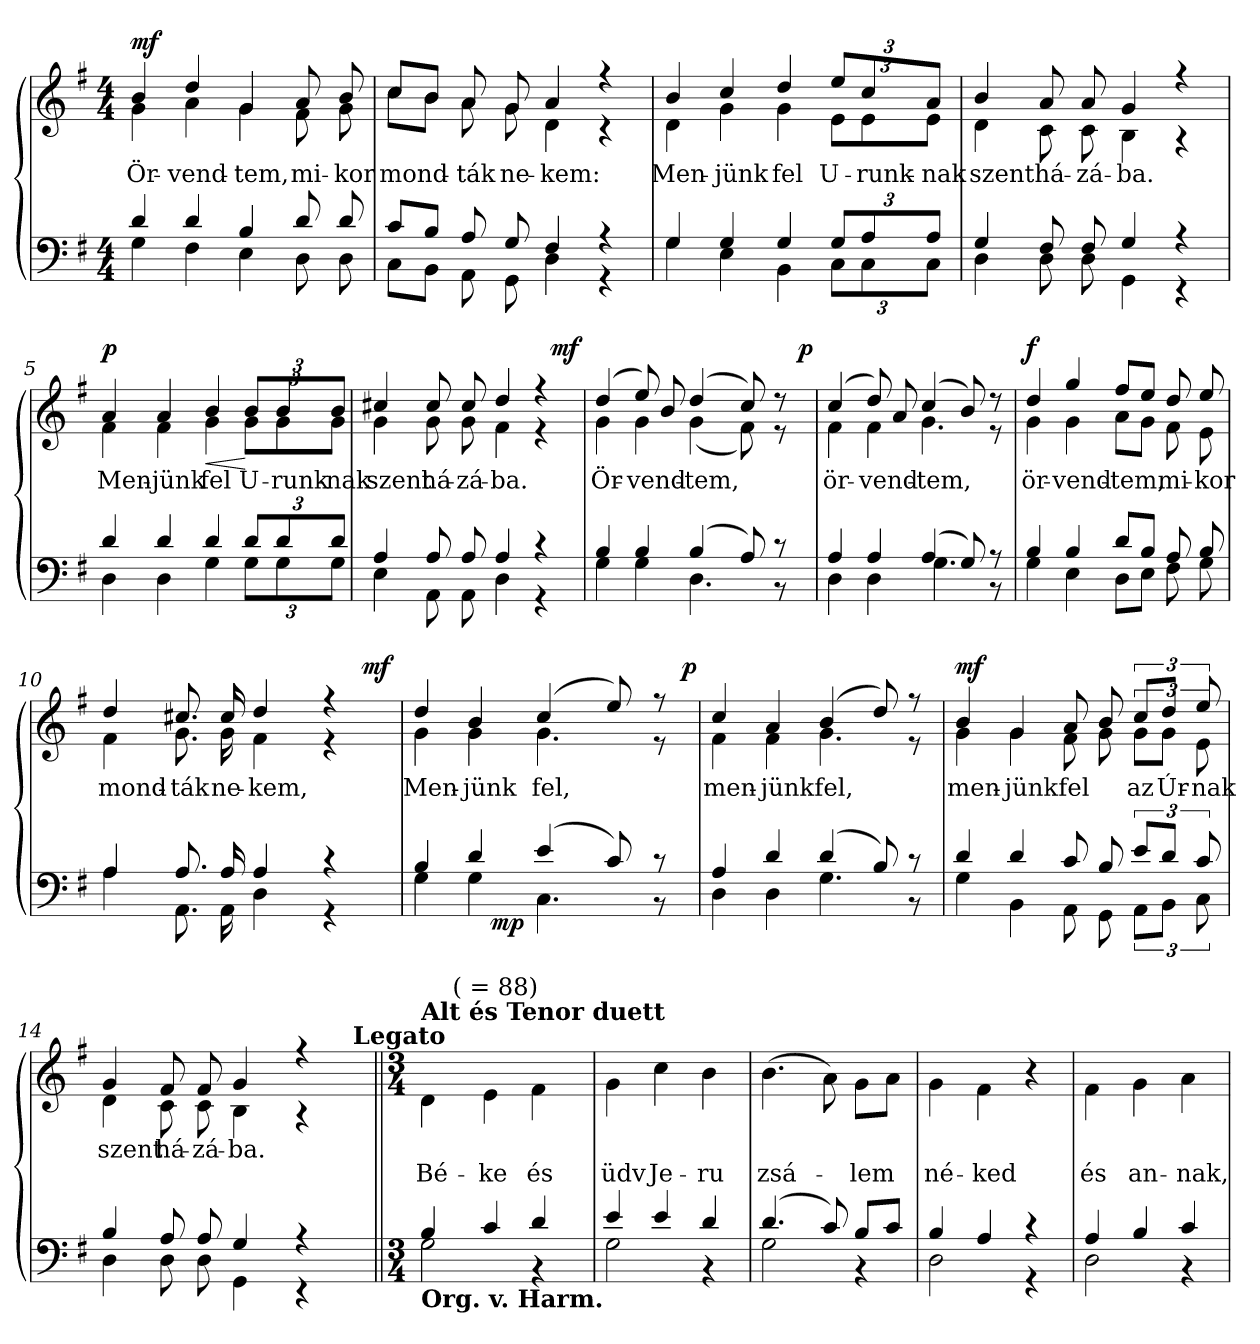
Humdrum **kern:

**kern	**dynam	**kern	**text	**text	**dynam
*part2	*part2	*part1	*part1	*part1	*part1
*staff2	*staff2	*staff1	*staff1	*staff1	*staff1
*clefF4	*	*clefG2	*	*	*
*k[f#]	*	*k[f#]	*	*	*
*e:	*	*e:	*	*	*
*M4/4	*	*M4/4	*	*	*
=1	=1	=1	=1	=1	=1
*^	*	*	*	*	*
!	!	!	!LO:TX:a:B:t=Jubiloso	!	!	!
!	!	!	!LO:TX:a:t=(    = 104)	!	!	!
!	!	!	!	!LO:LY:b	!	!LO:DY:b
*	*	*	*^	*	*	*
4d/	4G\	.	4b/	4g\	Ör-	.	mf
!	!	!	!	!	!LO:LY:b	!	!
4d/	4F#\	.	4dd/	4a\	-vend-	.	.
!	!	!	!	!	!LO:LY:b	!	!
4B/	4E\	.	4g/	4g\	-tem,	.	.
!	!	!	!	!	!LO:LY:b	!	!
8d/	8D\	.	8a/	8f#\	mi-	.	.
!	!	!	!	!	!LO:LY:b	!	!
8d/	8D\	.	8b/	8g\	-kor	.	.
=2	=2	=2	=2	=2	=2	=2	=2
!	!	!	!	!	!LO:LY:b	!	!
8c/L	8C\L	.	8cc/L	8cc\L	mond-	.	.
8B/J	8BB\J	.	8b/J	8b\J	.	.	.
!	!	!	!	!	!LO:LY:b	!	!
8A/	8AA\	.	8a/	8a\	-ták	.	.
!	!	!	!	!	!LO:LY:b	!	!
8G/	8GG\	.	8g/	8g\	ne-	.	.
!	!	!	!	!	!LO:LY:b	!	!
4F#/	4D\	.	4a/	4d\	-kem:	.	.
4r	4r	.	4r	4r	.	.	.
=3	=3	=3	=3	=3	=3	=3	=3
!	!	!	!	!	!LO:LY:b	!	!
4G/	4G\	.	4b/	4d\	Men-	.	.
!	!	!	!	!	!LO:LY:b	!	!
4G/	4E\	.	4cc/	4g\	-jünk	.	.
!	!	!	!	!	!LO:LY:b	!	!
4G/	4BB\	.	4dd/	4g\	fel	.	.
!	!	!	!	!	!LO:LY:b	!	!
12G/L	12C\L	.	12ee/L	12e\L	U-	.	.
!	!	!	!	!	!LO:LY:b	!	!
12A/	12C\	.	12cc/	12e\	-runk-	.	.
!	!	!	!	!	!LO:LY:b	!	!
12A/J	12C\J	.	12a/J	12e\J	-nak	.	.
=4	=4	=4	=4	=4	=4	=4	=4
!	!	!	!	!	!LO:LY:b	!	!
4G/	4D\	.	4b/	4d\	szent	.	.
!	!	!	!	!	!LO:LY:b	!	!
8F#/	8D\	.	8a/	8c\	há-	.	.
!	!	!	!	!	!LO:LY:b	!	!
8F#/	8D\	.	8a/	8c\	-zá-	.	.
!	!	!	!	!	!LO:LY:b	!	!
4G/	4GG\	.	4g/	4B\	-ba.	.	.
4r	4r	.	4r	4r	.	.	.
!!LO:LB:g=z	!!
=5	=5	=5	=5	=5	=5	=5	=5
!	!	!	!	!	!LO:LY:b	!	!LO:DY:a
4d/	4D\	.	4a/	4f#\	Men-	.	p
!	!	!	!	!	!LO:LY:b	!	!
4d/	4D\	.	4a/	4f#\	-jünk	.	.
!	!	!	!	!	!LO:LY:b	!	!LO:HP:b
4d/	4G\	.	4b/	4g\	fel	.	<
!	!	!	!	!	!LO:LY:b	!	!
12d/L	12G\L	.	12b/L	12g\L	U-	.	[
!	!	!	!	!	!LO:LY:b	!	!
12d/	12G\	.	12b/	12g\	-runk-	.	.
!	!	!	!	!	!LO:LY:b	!	!
12d/J	12G\J	.	12b/J	12g\J	-nak	.	.
*	*	*	*v	*v	*	*	*
=6	=6	=6	=6	=6	=6	=6
*	*	*	*^	*	*	*
!	!	!	!	!	!LO:LY:b	!	!
*	*	*	*	*^	*	*	*
4A/	4E\	.	4cc#X/	4g\	2ryy	szent	.	.
!	!	!	!	!	!	!LO:LY:b	!	!
8A/	8AA\	.	8cc#/	8g\	.	há-	.	.
!	!	!	!	!	!	!LO:LY:b	!	!
8A/	8AA\	.	8cc#/	8g\	.	-zá-	.	.
!	!	!	!	!	!	!LO:LY:b	!	!
4A/	4D\	.	4dd/	4f#\	4ryy	-ba.	.	.
4r	4r	.	4r	4r	16ryy	.	.	.
!	!	!	!	!	!	!	!	!LO:DY:a
.	.	.	.	.	8.ryy	.	.	mf
=7	=7	=7	=7	=7	=7	=7	=7	=7
!	!	!	!	!	!	!LO:LY:b	!	!
4B/	4G\	.	(>4dd/	4g\	3%2ryy	Ör-	.	.
!	!	!	!	!	!	!LO:LY:b	!	!
4B/	4G\	.	8ee/)	4g\	.	-vend-	.	.
.	.	.	8b/	.	.	.	.	.
!	!	!	!	!	!	!LO:LY:b	!	!
(>4B/	4.D\	.	(4dd/	(<4g\	.	-tem,	.	.
.	.	.	.	.	6ryy	.	.	.
8A/)	.	.	8cc/)	8f#\)	.	.	.	.
.	.	.	.	.	12ryy	.	.	.
8r	8r	.	8r	8r	.	.	.	.
.	.	.	.	.	48.ryy	.	.	.
!	!	!	!	!	!	!	!	!LO:DY:a
.	.	.	.	.	24ryy	.	.	p
.	.	.	.	.	96ryy	.	.	.
*	*	*	*v	*v	*v	*	*	*
=8	=8	=8	=8	=8	=8	=8
*	*	*	*^	*	*	*
*	*	*	*	*^	*	*	*
!	!	!	!	!	!	!LO:LY:b	!	!
*	*	*	*	*v	*v	*	*	*
4A/	4D\	.	(>4cc/	4f#\	ör-	.	.
!	!	!	!	!	!LO:LY:b	!	!
4A/	4D\	.	8dd/)	4f#\	-vend-	.	.
.	.	.	8a/	.	.	.	.
!	!	!	!	!	!LO:LY:b	!	!
(4A/	4.G\	.	(4cc/	4.g\	-tem,	.	.
8G/)	.	.	8b/)	.	.	.	.
8r	8r	.	8r	8r	.	.	.
!!LO:LB:g=z	!!
=9	=9	=9	=9	=9	=9	=9	=9
!	!	!	!	!	!LO:LY:b	!	!LO:DY:a
4B/	4G\	.	4dd/	4g\	ör-	.	f
!	!	!	!	!	!LO:LY:b	!	!
4B/	4E\	.	4gg/	4g\	-vend-	.	.
!	!	!	!	!	!LO:LY:b	!	!
8d/L	8D\L	.	8ff#/L	8a\L	-tem,	.	.
8B/J	8E\J	.	8ee/J	8g\J	.	.	.
!	!	!	!	!	!LO:LY:b	!	!
8A/	8F#\	.	8dd/	8f#\	mi-	.	.
!	!	!	!	!	!LO:LY:b	!	!
8B/	8G\	.	8ee/	8e\	-kor	.	.
*	*	*	*v	*v	*	*	*
=10	=10	=10	=10	=10	=10	=10
*	*	*	*^	*	*	*
!	!	!	!	!	!LO:LY:b	!	!
*	*	*	*	*^	*	*	*
4A/	4A\	.	4dd/	4f#\	3%2ryy	mond-	.	.
!	!	!	!	!	!	!LO:LY:b	!	!
8.A/	8.AA\	.	8.cc#X/	8.g\	.	-ták	.	.
!	!	!	!	!	!	!LO:LY:b	!	!
16A/	16AA\	.	16cc#/	16g\	.	ne-	.	.
!	!	!	!	!	!	!LO:LY:b	!	!
4A/	4D\	.	4dd/	4f#\	.	-kem,	.	.
.	.	.	.	.	6ryy	.	.	.
4r	4r	.	4r	4r	.	.	.	.
.	.	.	.	.	48ryy	.	.	.
!	!	!	!	!	!	!	!	!LO:DY:a
.	.	.	.	.	12..ryy	.	.	mf
=11	=11	=11	=11	=11	=11	=11	=11	=11
!	!	!	!	!	!	!LO:LY:b	!	!
*	*^	*	*	*	*	*	*	*
4B/	4G\	4ryy	.	4dd/	4g\	3%2ryy	Men-	.	.
!	!	!	!	!	!	!	!LO:LY:b	!	!
4d/	4G\	16ryy	.	4b/	4g\	.	-jünk	.	.
!	!	!	!LO:DY:b	!	!	!	!	!	!
.	.	2ryy	mp	.	.	.	.	.	.
!	!	!	!	!	!	!	!LO:LY:b	!	!
(>4e/	4.C\	.	.	(4cc/	4.g\	.	fel,	.	.
.	.	.	.	.	.	6..ryy	.	.	.
8c/)	.	.	.	8ee/)	.	.	.	.	.
.	.	8.ryy	.	.	.	.	.	.	.
8r	8r	.	.	8r	8r	.	.	.	.
!	!	!	!	!	!	!	!	!	!LO:DY:a
.	.	.	.	.	.	24ryy	.	.	p
*	*v	*v	*	*	*	*	*	*	*
*	*	*	*v	*v	*v	*	*	*
=12	=12	=12	=12	=12	=12	=12
*	*^	*	*^	*	*	*
*	*	*	*	*	*^	*	*	*
!	!	!	!	!	!	!	!LO:LY:b	!	!
*	*v	*v	*	*	*	*	*	*	*
*	*	*	*	*v	*v	*	*	*
4A/	4D\	.	4cc/	4f#\	men-	.	.
!	!	!	!	!	!LO:LY:b	!	!
4d/	4D\	.	4a/	4f#\	-jünk	.	.
!	!	!	!	!	!LO:LY:b	!	!
(>4d/	4.G\	.	(4b/	4.g\	fel,	.	.
8B/)	.	.	8dd/)	.	.	.	.
8r	8r	.	8r	8r	.	.	.
!!LO:LB:g=z	!!
=13	=13	=13	=13	=13	=13	=13	=13
!	!	!	!	!	!LO:LY:b	!	!LO:DY:a
4d/	4G\	.	4b/	4g\	men-	.	mf
!	!	!	!	!	!LO:LY:b	!	!
4d/	4BB\	.	4g/	4g\	-jünk	.	.
!	!	!	!	!	!LO:LY:b	!	!
8c/	8AA\	.	8a/	8f#\	fel	.	.
8B/	8GG\	.	8b/	8g\	.	.	.
!	!	!	!	!	!LO:LY:b	!	!
12e/L	12AA\L	.	12cc/L	12g\L	az	.	.
!	!	!	!	!	!LO:LY:b	!	!
12d/J	12BB\J	.	12dd/J	12g\J	Úr-	.	.
!	!	!	!	!	!LO:LY:b	!	!
12c/	12C\	.	12ee/	12e\	-nak	.	.
*	*	*	*v	*v	*	*	*
=14	=14	=14	=14	=14	=14	=14
*	*	*	*^	*	*	*
!	!	!	!	!	!LO:LY:b	!	!
*	*	*	*	*^	*	*	*
4B/	4D\	.	4g/	4d\	3%2ryy	szent	.	.
!	!	!	!	!	!	!LO:LY:b	!	!
8A/	8D\	.	8f#/	8c\	.	há-	.	.
!	!	!	!	!	!	!LO:LY:b	!	!
8A/	8D\	.	8f#/	8c\	.	-zá-	.	.
!	!	!	!	!	!	!LO:LY:b	!	!
4G/	4GG\	.	4g/	4B\	.	-ba.	.	.
.	.	.	.	.	6ryy	.	.	.
4r	4r	.	4r	4r	.	.	.	.
.	.	.	.	.	12ryy	.	.	.
.	.	.	.	.	96ryy	.	.	.
!	!	!	!	!	!LO:TX:a:B:t=Legato	!	!	!
.	.	.	.	.	24..ryy	.	.	.
*	*	*	*v	*v	*v	*	*	*
=15||	=15||	=15||	=15||	=15||	=15||	=15||
*M3/4	*	*	*M3/4	*	*	*
*	*	*	*^	*	*	*
*	*	*	*	*^	*	*	*
!	!	!	!LO:TX:a:B:t=Alt és Tenor duett	!	!	!	!	!
!LO:TX:b:B:t=Org. v. Harm.	!	!	!	!	!	!	!	!
!	!	!	!	!	!	!	!LO:LY:b	!
*	*	*	*	*v	*v	*	*	*
4B/	2G\	.	4d\	8ryy	.	Bé-	.
!	!	!	!	!LO:TX:a:t=(    = 88)	!	!	!
.	.	.	.	2ryy	.	.	.
!	!	!	!	!	!	!LO:LY:b	!
4c/	.	.	4e\	.	.	-ke	.
!	!	!	!	!	!	!LO:LY:b	!
4d/	4rBB	.	4f#\	.	.	és	.
.	.	.	.	8ryy	.	.	.
*	*	*	*v	*v	*	*	*
=16	=16	=16	=16	=16	=16	=16
*	*	*	*^	*	*	*
!	!	!	!	!	!	!LO:LY:b	!
*	*	*	*v	*v	*	*	*
4e/	2G\	.	4g\	.	üdv	.
!	!	!	!	!	!LO:LY:b	!
4e/	.	.	4cc\	.	Je-	.
!	!	!	!	!	!LO:LY:b	!
4d/	4rBB	.	4b\	.	-ru­	.
!!LO:LB:g=z
=17	=17	=17	=17	=17	=17	=17
!	!	!	!	!	!LO:LY:b	!
(4.d/	2G\	.	(<4.b\	.	zsá-	.
8c/)	.	.	8a\)	.	.	.
!	!	!	!	!	!LO:LY:b	!
8B/L	4rBB	.	8g\L	.	-lem	.
8c/J	.	.	8a\J	.	.	.
=18	=18	=18	=18	=18	=18	=18
!	!	!	!	!	!LO:LY:b	!
4B/	2D\	.	4g\	.	né-	.
!	!	!	!	!	!LO:LY:b	!
4A/	.	.	4f#\	.	-ked	.
4r	4r	.	4r	.	.	.
=19	=19	=19	=19	=19	=19	=19
!	!	!	!	!	!LO:LY:b	!
4A/	2D\	.	4f#\	.	és	.
!	!	!	!	!	!LO:LY:b	!
4B/	.	.	4g\	.	an-	.
!	!	!	!	!	!LO:LY:b	!
4c/	4rBB	.	4a\	.	-nak,	.
*v	*v	*	*	*	*	*
=	=	=	=	=	=
*-	*-	*-	*-	*-	*-
